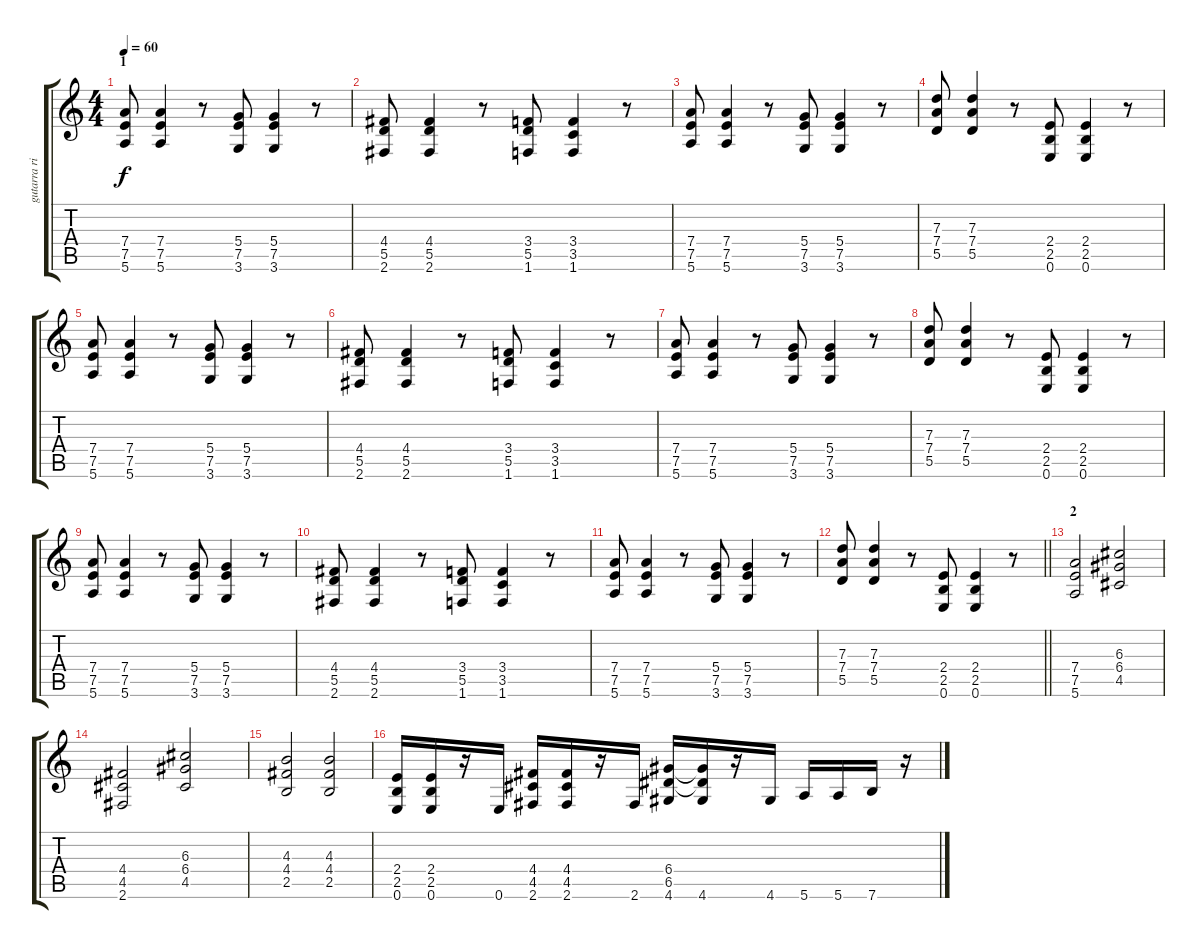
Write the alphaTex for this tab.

\track ("gutarra ritmica" "gutarra ri") {instrument distortionguitar}
\staff {score tabs}
\tuning (E4 B3 G3 D3 A2 E2) {hide}
\ts (4 4)
\section ("" "1")
\tempo 60
\clef g2
\ks c
(7.4 7.5 5.6).8{dy f instrument distortionguitar} (7.4 7.5 5.6).4 r.8 (5.4 7.5 3.6).8 (5.4 7.5 3.6).4 r.8 |
(4.4 5.5 2.6).8 (4.4 5.5 2.6).4 r.8 (3.4 5.5 1.6).8 (3.4 3.5 1.6).4 r.8 |
(7.4 7.5 5.6).8 (7.4 7.5 5.6).4 r.8 (5.4 7.5 3.6).8 (5.4 7.5 3.6).4 r.8 |
(7.3 7.4 5.5).8 (7.3 7.4 5.5).4 r.8 (2.4 2.5 0.6).8 (2.4 2.5 0.6).4 r.8 |
(7.4 7.5 5.6).8 (7.4 7.5 5.6).4 r.8 (5.4 7.5 3.6).8 (5.4 7.5 3.6).4 r.8 |
(4.4 5.5 2.6).8 (4.4 5.5 2.6).4 r.8 (3.4 5.5 1.6).8 (3.4 3.5 1.6).4 r.8 |
(7.4 7.5 5.6).8 (7.4 7.5 5.6).4 r.8 (5.4 7.5 3.6).8 (5.4 7.5 3.6).4 r.8 |
(7.3 7.4 5.5).8 (7.3 7.4 5.5).4 r.8 (2.4 2.5 0.6).8 (2.4 2.5 0.6).4 r.8 |
(7.4 7.5 5.6).8 (7.4 7.5 5.6).4 r.8 (5.4 7.5 3.6).8 (5.4 7.5 3.6).4 r.8 |
(4.4 5.5 2.6).8 (4.4 5.5 2.6).4 r.8 (3.4 5.5 1.6).8 (3.4 3.5 1.6).4 r.8 |
(7.4 7.5 5.6).8 (7.4 7.5 5.6).4 r.8 (5.4 7.5 3.6).8 (5.4 7.5 3.6).4 r.8 |
\barLineRight lightlight
(7.3 7.4 5.5).8 (7.3 7.4 5.5).4 r.8 (2.4 2.5 0.6).8 (2.4 2.5 0.6).4 r.8 |
\section ("" "2")
(7.4 7.5 5.6).2 (6.3 6.4 4.5).2 |
(4.4 4.5 2.6).2 (6.3 6.4 4.5).2 |
(4.3 4.4 2.5).2 (4.3 4.4 2.5).2 |
(2.4 2.5 0.6).16 (2.4 2.5 0.6).16 r.16 0.6.16 (4.4 4.5 2.6).16 (4.4 4.5 2.6).16 r.16 2.6.16 (6.4 6.5 4.6).16 (6.4{t} 6.5{t} 4.6).16 r.16 4.6.16 5.6.16 5.6.16 7.6.16 r.16
